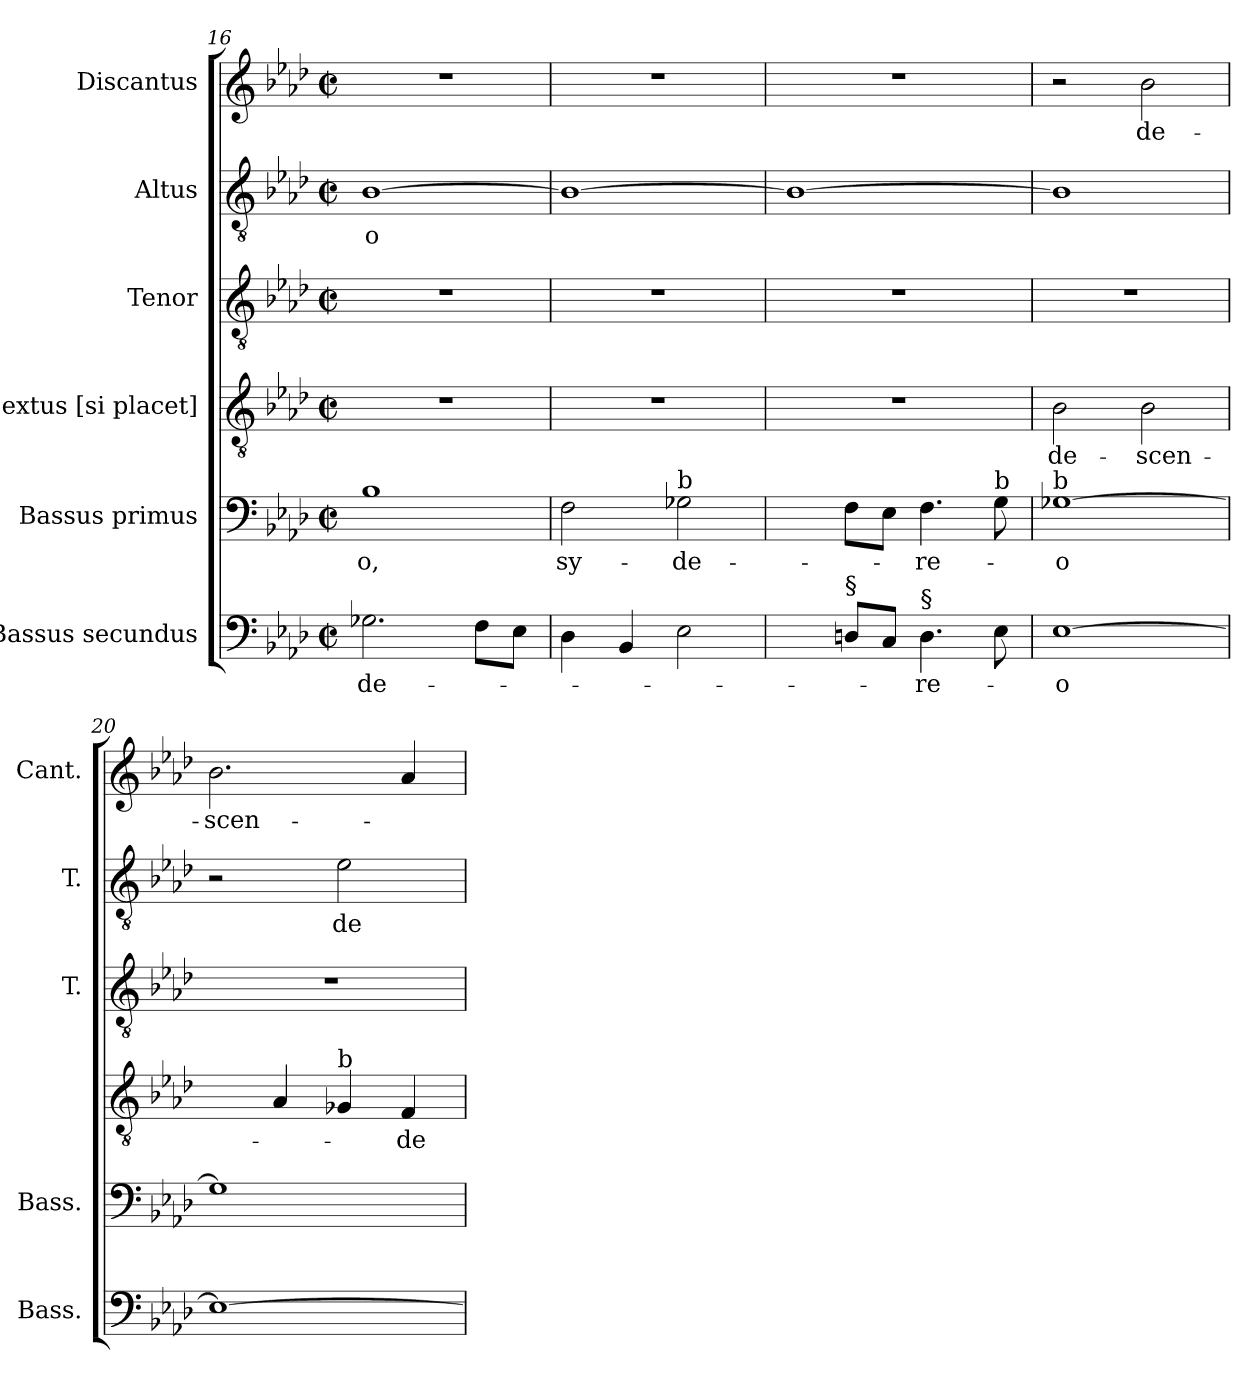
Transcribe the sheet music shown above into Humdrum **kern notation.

**kern	**text	**kern	**text	**kern	**text	**kern	**kern	**text	**kern	**text
*part6	*part6	*part5	*part5	*part4	*part4	*part3	*part2	*part2	*part1	*part1
*staff6	*staff6	*staff5	*staff5	*staff4	*staff4	*staff3	*staff2	*staff2	*staff1	*staff1
*I"Bassus secundus	*	*I"Bassus primus	*	*I"Sextus [si placet]	*	*I"Tenor	*I"Altus	*	*I"Discantus	*
*I'Bass.	*	*I'Bass.	*	*	*	*I'T.	*I'T.	*	*I'Cant.	*
*clefF4	*	*clefF4	*	*clefGv2	*	*clefGv2	*clefGv2	*	*clefG2	*
*	*	*	*	*ITrd7c12	*	*ITrd7c12	*ITrd7c12	*	*	*
*k[b-e-a-d-]	*	*k[b-e-a-d-]	*	*k[b-e-a-d-]	*	*k[b-e-a-d-]	*k[b-e-a-d-]	*	*k[b-e-a-d-]	*
*A-:	*	*A-:	*	*A-:	*	*A-:	*A-:	*	*A-:	*
*M2/2	*	*M2/2	*	*M2/2	*	*M2/2	*M2/2	*	*M2/2	*
*met(c|)	*	*met(c|)	*	*met(c|)	*	*met(c|)	*met(c|)	*	*met(c|)	*
=16	=16	=16	=16	=16	=16	=16	=16	=16	=16	=16
!	!LO:LY:b:color=#000000	!	!	!	!	!	!	!	!	!
!	!	!	!LO:LY:b:color=#000000	!	!	!	!	!	!	!
!	!	!	!	!	!	!	!	!LO:LY:b:color=#000000	!	!
2.G-Xi\	-de-	1B-i	-o,	1r	.	1r	[1BB-i	-o	1r	.
8Fi\L	.	.	.	.	.	.	.	.	.	.
8E-i\J	.	.	.	.	.	.	.	.	.	.
=17	=17	=17	=17	=17	=17	=17	=17	=17	=17	=17
!	!	!	!LO:LY:b:color=#000000	!	!	!	!	!	!	!
4D-i\	.	2Fi\	sy-	1r	.	1r	1BB-i_	.	1r	.
4BB-i/	.	.	.	.	.	.	.	.	.	.
!	!	!LO:TX:a:t=b	!	!	!	!	!	!	!	!
!	!	!	!LO:LY:b:color=#000000	!	!	!	!	!	!	!
2E-i\	.	2G-i\	-de-	.	.	.	.	.	.	.
=18	=18	=18	=18	=18	=18	=18	=18	=18	=18	=18
4E-i\yy	.	4G-Xi\yy	.	1r	.	1r	1BB-i_	.	1r	.
!LO:TX:a:t=§	!	!	!	!	!	!	!	!	!	!
8Di/L	.	8Fi\L	.	.	.	.	.	.	.	.
8Ci/J	.	8E-i\J	.	.	.	.	.	.	.	.
!	!LO:LY:b:color=#000000	!	!	!	!	!	!	!	!	!
!LO:TX:a:t=§	!	!	!	!	!	!	!	!	!	!
!	!	!	!LO:LY:b:color=#000000	!	!	!	!	!	!	!
4.Di\	-re-	4.Fi\	-re-	.	.	.	.	.	.	.
!	!	!LO:TX:a:t=b	!	!	!	!	!	!	!	!
8E-i\	.	8G-i\	.	.	.	.	.	.	.	.
=19	=19	=19	=19	=19	=19	=19	=19	=19	=19	=19
!	!LO:LY:b:color=#000000	!	!	!	!	!	!	!	!	!
!	!	!	!LO:LY:b:color=#000000	!	!	!	!	!	!	!
!	!	!LO:TX:a:t=b	!	!	!	!	!	!	!	!
!	!	!	!	!	!LO:LY:b:color=#000000	!	!	!	!	!
[1E-i	-o	[1G-i	-o	2BB-i\	de-	1r	1BB-i]	.	2r	.
!	!	!	!	!	!LO:LY:b:color=#000000	!	!	!	!	!
!	!	!	!	!	!	!	!	!	!	!LO:LY:b:color=#000000
.	.	.	.	2BB-i\	-scen-	.	.	.	2b-i\	de-
=20	=20	=20	=20	=20	=20	=20	=20	=20	=20	=20
!	!	!	!	!	!	!	!	!	!	!LO:LY:b:color=#000000
1E-i_	.	1G-i]	.	4BB-i\yy	.	1r	2r	.	2.b-i\	-scen-
.	.	.	.	4AA-i/	.	.	.	.	.	.
!	!	!	!	!LO:TX:a:t=b	!	!	!	!	!	!
!	!	!	!	!	!	!	!	!LO:LY:b:color=#000000	!	!
.	.	.	.	4GG-i/	.	.	2E-i\	de-	.	.
!	!	!	!	!	!LO:LY:b:color=#000000	!	!	!	!	!
.	.	.	.	4FFi/	-de-	.	.	.	4a-i/	.
=	=	=	=	=	=	=	=	=	=	=
*-	*-	*-	*-	*-	*-	*-	*-	*-	*-	*-
